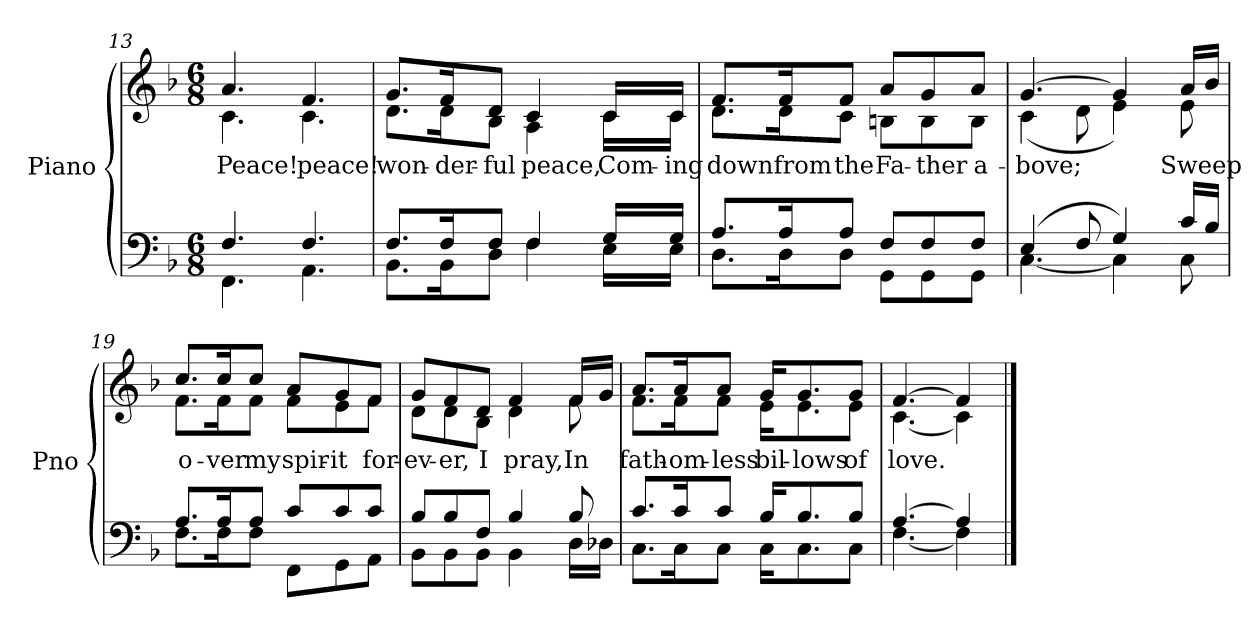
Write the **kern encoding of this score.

**kern	**kern	**text
*part2	*part1	*part1
*staff2	*staff1	*staff1
*I"Piano	*I"Piano	*
*I'Pno	*I'Pno	*
!!LO:LB:g=z
*clefF4	*clefG2	*
*k[b-]	*k[b-]	*
*M6/8	*M6/8	*
=13	=13	=13
*^	*	*
!	!	!LO:TX:b:i:t=Refrain	!
!	!	!	!LO:LY:b
*	*	*^	*
4.F/	4.FF\	4.a/	4.c\	Peace!
!	!	!	!	!LO:LY:b
4.F/	4.AA\	4.f/	4.c\	peace!
=14	=14	=14	=14	=14
!	!	!	!	!LO:LY:b
8.F/L	8.BB-\L	8.g/L	8.d\L	won-
!	!	!	!	!LO:LY:b
16F/K	16BB-\K	16f/K	16d\K	-der-
!	!	!	!	!LO:LY:b
8F/J	8D\J	8d/J	8B-\J	-ful
!	!	!	!	!LO:LY:b
4F/	4F\	4c/	4A\	peace,
!!LO:LB:g=z	!!
=15-	=15-	=15-	=15-	=15-
!	!	!	!	!LO:LY:b
16G/LL	16E\LL	16c/LL	16c\LL	Com-
!	!	!	!	!LO:LY:b
16G/JJ	16E\JJ	16c/JJ	16c\JJ	-ing
=16	=16	=16	=16	=16
!	!	!	!	!LO:LY:b
8.A/L	8.D\L	8.f/L	8.d\L	down
!	!	!	!	!LO:LY:b
16A/K	16D\K	16f/K	16d\K	from
!	!	!	!	!LO:LY:b
8A/J	8D\J	8f/J	8c\J	the
!	!	!	!	!LO:LY:b
8F/L	8GG\L	8a/L	8Bn\L	Fa-
!	!	!	!	!LO:LY:b
8F/	8GG\	8g/	8B\	-ther
!	!	!	!	!LO:LY:b
8F/J	8GG\J	8a/J	8B\J	a-
=17	=17	=17	=17	=17
!	!	!	!	!LO:LY:b
(>4E/	[4.C\	[4.g/	(<4c\	-bove;
8F/	.	.	8d\	.
4G/)	4C\]	4g/]	4e\)	.
!!LO:LB:g=z	!!
=18-	=18-	=18-	=18-	=18-
!	!	!	!	!LO:LY:b
16c/LL	8C\	16a/LL	8e\	Sweep
16B-/JJ	.	16b-/JJ	.	.
=19	=19	=19	=19	=19
!	!	!	!	!LO:LY:b
8.A/L	8.F\L	8.cc/L	8.f\L	o-
!	!	!	!	!LO:LY:b
16A/K	16F\K	16cc/K	16f\K	-ver
!	!	!	!	!LO:LY:b
8A/J	8F\J	8cc/J	8f\J	my
!	!	!	!	!LO:LY:b
8c/L	8FF\L	8a/L	8f\L	spir-
!	!	!	!	!LO:LY:b
8c/	8GG\	8g/	8e\	-it
!	!	!	!	!LO:LY:b
8c/J	8AA\J	8f/J	8f\J	for-
=20	=20	=20	=20	=20
!	!	!	!	!LO:LY:b
8B-/L	8BB-\L	8g/L	8d\L	-ev-
!	!	!	!	!LO:LY:b
8B-/	8BB-\	8f/	8d\	-er,
!	!	!	!	!LO:LY:b
8F/J	8BB-\J	8d/J	8B-\J	I
!	!	!	!	!LO:LY:b
4B-/	4BB-\	4f/	4d\	pray,
!!LO:LB:g=z	!!
=21-	=21-	=21-	=21-	=21-
!	!	!	!	!LO:LY:b
8B-/	16D\LL	16f/LL	8f\	In
.	16D-X\JJ	16g/JJ	.	.
=22	=22	=22	=22	=22
!	!	!	!	!LO:LY:b
8.c/L	8.C\L	8.a/L	8.f\L	fath-
!	!	!	!	!LO:LY:b
16c/K	16C\K	16a/K	16f\K	-om-
!	!	!	!	!LO:LY:b
8c/J	8C\J	8a/J	8f\J	-less
!	!	!	!	!LO:LY:b
16B-/KL	16C\KL	16g/KL	16e\KL	bil-
!	!	!	!	!LO:LY:b
8.B-/	8.C\	8.g/	8.e\	-lows
!	!	!	!	!LO:LY:b
8B-/J	8C\J	8g/J	8e\J	of
=23	=23	=23	=23	=23
!	!	!	!	!LO:LY:b
[4.A/	[4.F\	[4.f/	[4.c\	love.
4A/]	4F\]	4f/]	4c\]	.
*v	*v	*	*	*
*	*v	*v	*
==	==	==
*-	*-	*-
